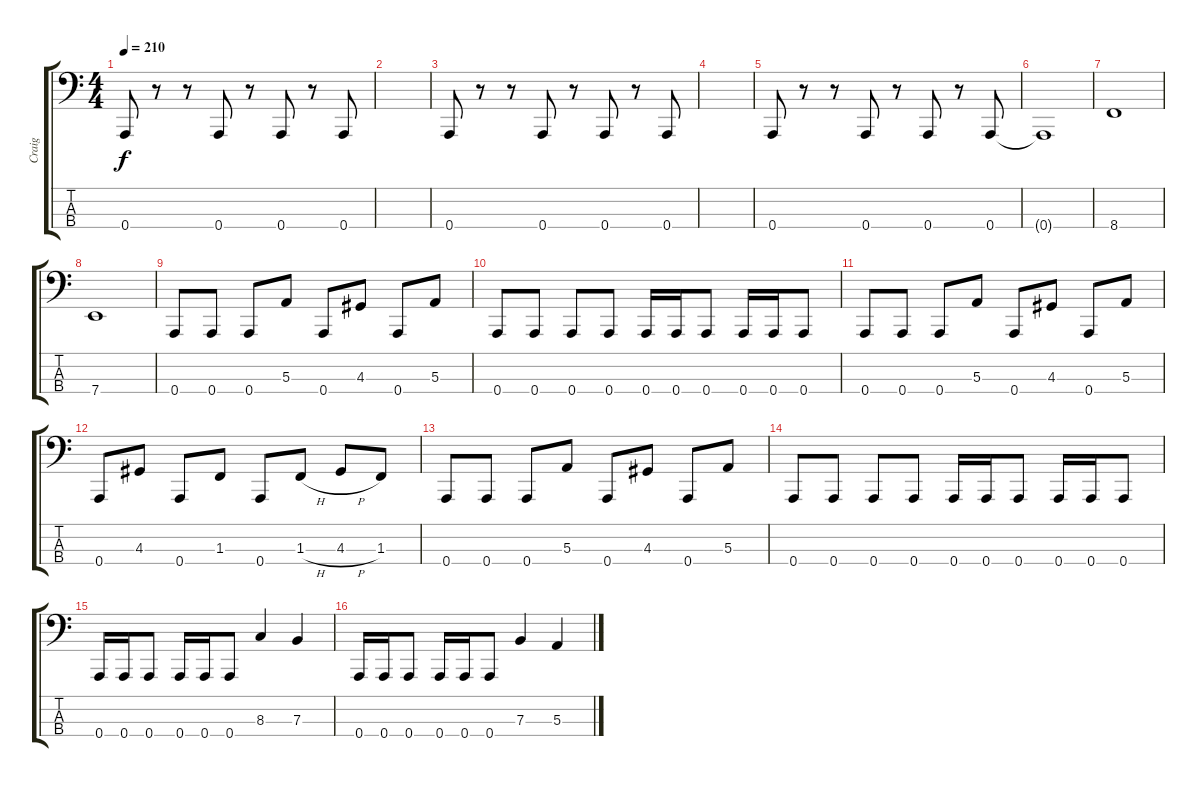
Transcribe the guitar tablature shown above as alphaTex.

\track ("Craig" "Craig") {instrument electricbassfinger}
\staff {score tabs}
\tuning (D2 A1 E1 A0) {hide}
\ts (4 4)
\section ("" "")
\tempo 210
\clef f4
\ks c
0.4.8{dy f} r.8 r.8 0.4.8 r.8 0.4.8 r.8 0.4.8 |
|
0.4.8 r.8 r.8 0.4.8 r.8 0.4.8 r.8 0.4.8 |
|
0.4.8 r.8 r.8 0.4.8 r.8 0.4.8 r.8 0.4.8 |
0.4{t}.1 |
8.4.1 |
7.4.1 |
0.4.8 0.4.8 0.4.8 5.3.8 0.4.8 4.3.8 0.4.8 5.3.8 |
0.4.8 0.4.8 0.4.8 0.4.8 0.4.16 0.4.16 0.4.8 0.4.16 0.4.16 0.4.8 |
0.4.8 0.4.8 0.4.8 5.3.8 0.4.8 4.3.8 0.4.8 5.3.8 |
0.4.8 4.3.8 0.4.8 1.3.8 0.4.8 1.3{h}.8 4.3{h}.8 1.3.8 |
0.4.8 0.4.8 0.4.8 5.3.8 0.4.8 4.3.8 0.4.8 5.3.8 |
0.4.8 0.4.8 0.4.8 0.4.8 0.4.16 0.4.16 0.4.8 0.4.16 0.4.16 0.4.8 |
0.4.16 0.4.16 0.4.8 0.4.16 0.4.16 0.4.8 8.3.4 7.3.4 |
0.4.16 0.4.16 0.4.8 0.4.16 0.4.16 0.4.8 7.3.4 5.3.4
